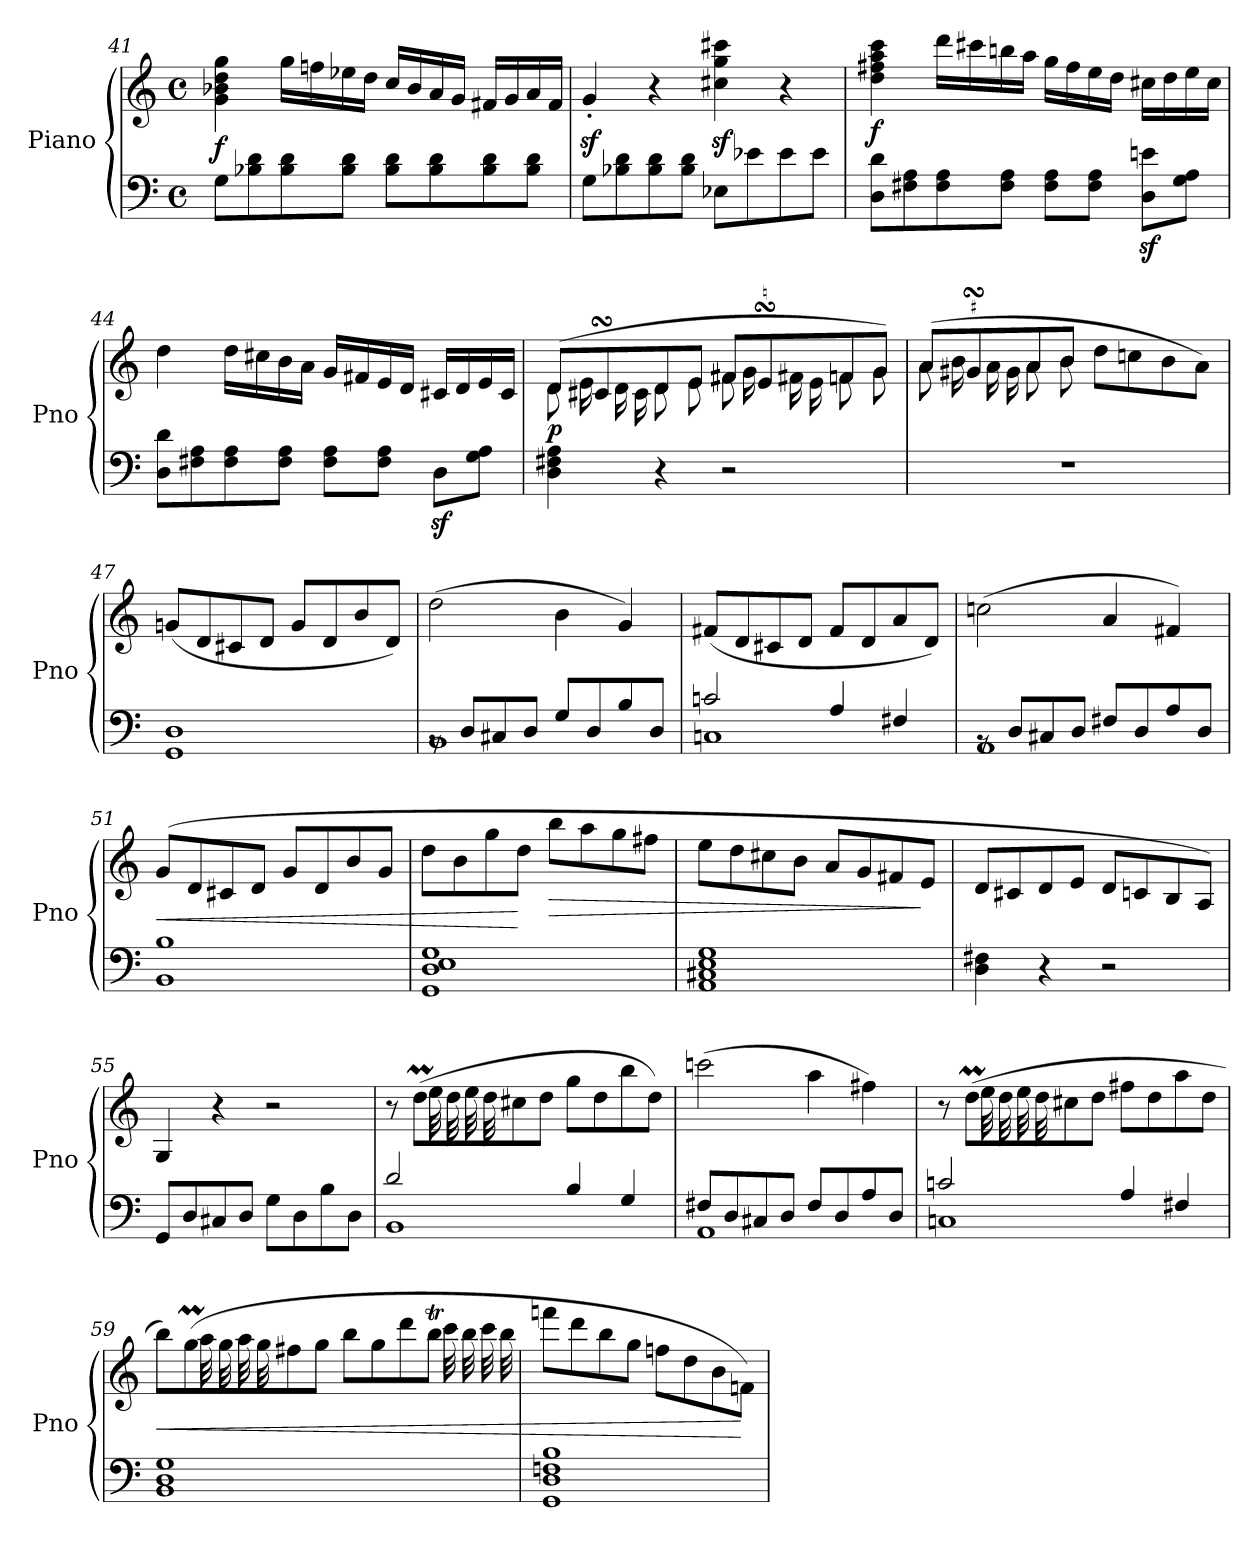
**kern	**kern	**dynam
*part1	*part1	*part1
*staff2	*staff1	*staff1/2
*I"Piano	*	*
*I'Pno	*	*
!!LO:LB:g=z
*clefF4	*clefG2	*
*k[]	*k[]	*
*M4/4	*M4/4	*
*met(c)	*met(c)	*
=41	=41	=41
!	!	!LO:DY:b
8G\L	4g\ 4b-X\ 4dd\ 4gg\	f
8B-X\ 8d\	.	.
8B-\ 8d\	16gg\LL	.
.	16ffn\	.
8B-\ 8d\J	16ee-X\	.
.	16dd\JJ	.
8B-\ 8d\L	16cc/LL	.
.	16b-/	.
8B-\ 8d\	16a/	.
.	16g/JJ	.
8B-\ 8d\	16f#X/LL	.
.	16g/	.
8B-\ 8d\J	16a/	.
.	16f#/JJ	.
=42	=42	=42
8G\L	4gz<'/	.
8B-X\ 8d\	.	.
8B-\ 8d\	4r	.
8B-\ 8d\J	.	.
8E-X\L	4cc#X\z< 4gg\z< 4ccc#X\z<	.
8e-X\	.	.
8e-\	4r	.
8e-\J	.	.
=43	=43	=43
!	!	!LO:DY:b
8D\ 8d\L	4dd\ 4ff#X\ 4aa\ 4ccc\	f
8F#X\ 8A\	.	.
8F#\ 8A\	16ddd\LL	.
.	16ccc#X\	.
8F#\ 8A\J	16bbn\	.
.	16aa\JJ	.
8F#\ 8A\L	16gg\LL	.
.	16ff#\	.
8F#\ 8A\J	16ee\	.
.	16dd\JJ	.
8D\z< 8en\z<L	16cc#X\LL	.
.	16dd\	.
8G\ 8A\J	16ee\	.
.	16cc#\JJ	.
!!LO:LB:g=z
=44	=44	=44
8D\ 8d\L	4dd\	.
8F#X\ 8A\	.	.
8F#\ 8A\	16dd\LL	.
.	16cc#X\	.
8F#\ 8A\J	16b\	.
.	16a\JJ	.
8F#\ 8A\L	16g/LL	.
.	16f#X/	.
8F#\ 8A\J	16e/	.
.	16d/JJ	.
8Dz<\L	16c#X/LL	.
.	16d/	.
8G\ 8A\J	16e/	.
.	16c#/JJ	.
=45	=45	=45
*	*^	*
!	!	!	!LO:DY:b
4D\ 4F#X\ 4A\	(8d/L	8d	p
*	*	*Xtuplet	*
.	8c#XsSsS/	24e	.
.	.	24d	.
.	.	24c#	.
4r	8d/	8d	.
.	8e/J	8e	.
2r	8f#X/L	8f#	.
.	8esSsS/	24g	.
.	.	24f#	.
.	.	24e	.
.	8f#/	8fn	.
.	8g/J)	8g	.
=46	=46	=46	=46
1r	(8a/L	8a	.
.	8g#XsSsS/	24b	.
.	.	24a	.
.	.	24g#	.
.	8a/	8a	.
.	8b/J	8b	.
.	8dd\L	2ryy	.
.	8ccn\	.	.
.	8b\	.	.
.	8a\J)	.	.
*	*v	*v	*
!!LO:LB:g=z
=47	=47	=47
!	!	!LO:DY:b
1GG 1D	(8gn/L	other-dynamics
.	8d/	.
.	8c#X/	.
.	8d/J	.
.	8g/L	.
.	8d/	.
.	8b/	.
.	8d/J)	.
!!LO:LB:g=z
=48	=48	=48
*^	*	*
8rBB	1BB	(2dd\	.
8D/L	.	.	.
8C#X/	.	.	.
8D/J	.	.	.
8G/L	.	4b\	.
8D/	.	.	.
8B/	.	4g/)	.
8D/J	.	.	.
=49	=49	=49	=49
2cn/	1Cn	(8f#X/L	.
.	.	8d/	.
.	.	8c#X/	.
.	.	8d/J	.
4A/	.	8f#/L	.
.	.	8d/	.
4F#X/	.	8a/	.
.	.	8d/J)	.
=50	=50	=50	=50
8rBB	1AA	(2ccn\	.
8D/L	.	.	.
8C#X/	.	.	.
8D/J	.	.	.
8F#X/L	.	4a/	.
8D/	.	.	.
8A/	.	4f#X/)	.
8D/J	.	.	.
*v	*v	*	*
=51	=51	=51
!	!	!LO:HP:b
1BB 1B	(>8g/L	<
.	8d/	.
.	8c#X/	.
.	8d/J	.
.	8g/L	.
.	8d/	.
.	8b/	.
.	8g/J	.
!!LO:LB:g=z
=52	=52	=52
1GG 1D 1E 1G	8dd\L	.
.	8b\	.
.	8gg\	.
.	8dd\J	[
!	!	!LO:HP:b
.	8bb\L	>
.	8aa\	.
.	8gg\	.
.	8ff#X\J	.
=53	=53	=53
1AA 1C#X 1E 1G	8ee\L	.
.	8dd\	.
.	8cc#X\	.
.	8b\J	.
.	8a/L	.
.	8g/	.
.	8f#X/	.
.	8e/J	]
=54	=54	=54
4D\ 4F#X\	8d/L	.
.	8c#X/	.
4r	8d/	.
.	8e/J	.
2r	8d/L	.
.	8cn/	.
.	8B/	.
.	8A/J)	.
=55	=55	=55
8GG/L	4G/	.
8D/	.	.
8C#X/	4r	.
8D/J	.	.
8G\L	2r	.
8D\	.	.
8B\	.	.
8D\J	.	.
!!LO:PB:g=z
=56	=56	=56
*^	*^	*
2d/	1BB	8r	8ryy	.
.	.	(>8ddM\L	32ee	.
.	.	.	32dd	.
.	.	.	32ee	.
.	.	.	32dd	.
.	.	8cc#X\	2.ryy	.
.	.	8dd\J	.	.
4B/	.	8gg\L	.	.
.	.	8dd\	.	.
4G/	.	8bb\	.	.
.	.	8dd\J)	.	.
*	*	*v	*v	*
=57	=57	=57	=57
8F#X/L	1AA	(2cccn\	.
8D/	.	.	.
8C#X/	.	.	.
8D/J	.	.	.
8F#/L	.	4aa\	.
8D/	.	.	.
8A/	.	4ff#X\)	.
8D/J	.	.	.
=58	=58	=58	=58
*	*	*^	*
2cn/	1Cn	8r	8ryy	.
.	.	(>8ddM\L	32ee	.
.	.	.	32dd	.
.	.	.	32ee	.
.	.	.	32dd	.
.	.	8cc#X\	2.ryy	.
.	.	8dd\J	.	.
4A/	.	8ff#X\L	.	.
.	.	8dd\	.	.
4F#X/	.	8aa\	.	.
.	.	8dd\J	.	.
*v	*v	*	*	*
=59	=59	=59	=59
!	!	!	!LO:HP:b
1BB 1D 1G	8bb\L)	8ryy	<
.	(>8ggM\	32aa	.
.	.	32gg	.
.	.	32aa	.
.	.	32gg	.
.	8ff#X\	8ryy	.
*	*v	*v	*
.	8gg\J	.
.	8bb\L	.
.	8gg\	.
.	8ddd\	.
*	*^	*
.	8bbt\J	32ccc	.
.	.	32bb	.
.	.	32ccc	.
.	.	32bb	.
*	*v	*v	*
!!LO:LB:g=z
=60	=60	=60
1GG 1D 1Fn 1B	8fffn\L	.
.	8ddd\	.
.	8bb\	.
.	8gg\J	.
.	8ffn\L	.
.	8dd\	.
.	8b\	.
.	8fn\J)	[
=	=	=
*-	*-	*-
